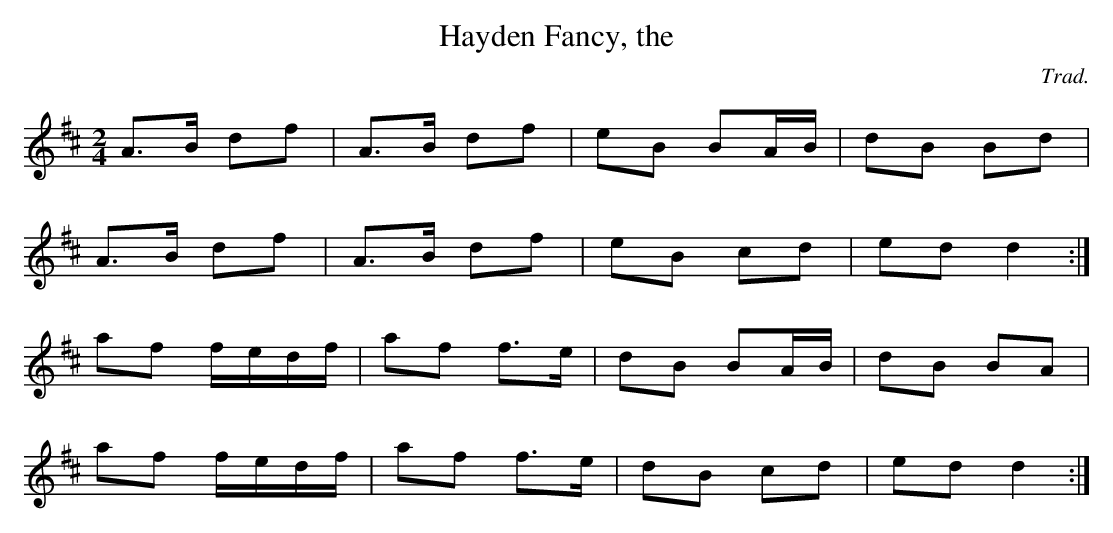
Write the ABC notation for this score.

X:1
T:Hayden Fancy, the
C:Trad.
M:2/4
L:1/8
K:D
A>B df|A>B df|eB BA/B/|dB Bd|
A>B df|A>B df|eB cd|ed d2:|
af f/e/d/f/|af f>e|dB BA/B/|dB BA|
af f/e/d/f/|af f>e|dB cd|ed d2:|
